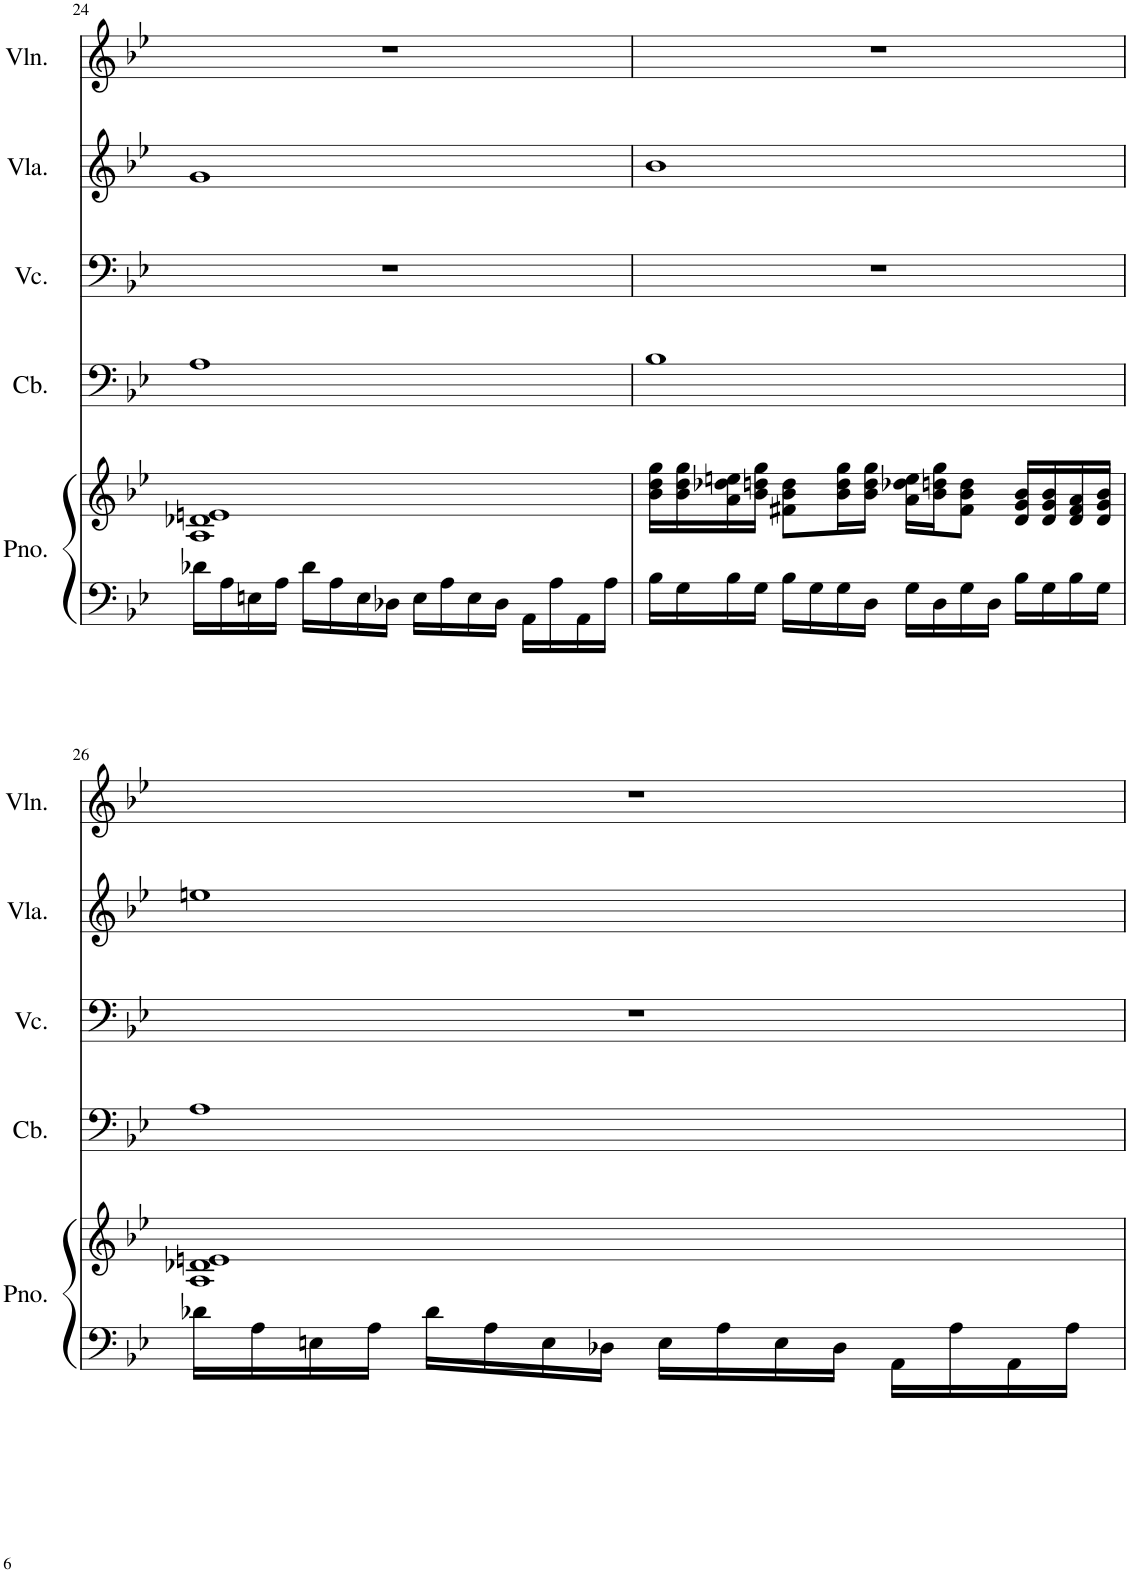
**kern	**kern	**kern	**kern	**kern	**kern
*part5	*part5	*part4	*part3	*part2	*part1
*staff6	*staff5	*staff4	*staff3	*staff2	*staff1
*I"Piano, Piano	*	*I"Contrabass	*I"Violoncello	*I"Viola	*I"Violin
*I'Pno.	*	*I'Cb.	*I'Vc.	*I'Vla.	*I'Vln.
!!LO:PB:g=z
*clefF4	*clefG2	*clefF4	*clefF4	*clefG2	*clefG2
*	*	*Trd7c12	*	*	*
*k[b-e-]	*k[b-e-]	*k[b-e-]	*k[b-e-]	*k[b-e-]	*k[b-e-]
*M4/4	*M4/4	*M4/4	*M4/4	*M4/4	*M4/4
=24	=24	=24	=24	=24	=24
16d-X\LL	1A 1d-X 1en	1A	1r	1g	1r
16A\	.	.	.	.	.
16En\	.	.	.	.	.
16A\JJ	.	.	.	.	.
16d-\LL	.	.	.	.	.
16A\	.	.	.	.	.
16E\	.	.	.	.	.
16D-X\JJ	.	.	.	.	.
16E\LL	.	.	.	.	.
16A\	.	.	.	.	.
16E\	.	.	.	.	.
16D-\JJ	.	.	.	.	.
16AA\LL	.	.	.	.	.
16A\	.	.	.	.	.
16AA\	.	.	.	.	.
16A\JJ	.	.	.	.	.
=25	=25	=25	=25	=25	=25
16B-\LL	16b-\ 16dd\ 16gg\LL	1B-	1r	1b-	1r
16G\	16b-\ 16dd\ 16gg\	.	.	.	.
16B-\	16a\ 16dd-X\ 16een\	.	.	.	.
16G\JJ	16b-\ 16ddn\ 16gg\JJ	.	.	.	.
16B-\LL	8f#X\ 8b-\ 8dd\L	.	.	.	.
16G\	.	.	.	.	.
16G\	16b-\ 16dd\ 16gg\L	.	.	.	.
16D\JJ	16b-\ 16dd\ 16gg\JJ	.	.	.	.
16G\LL	16a\ 16dd-X\ 16ee\LL	.	.	.	.
16D\	16b-\ 16ddn\ 16gg\J	.	.	.	.
16G\	8f#\ 8b-\ 8dd\J	.	.	.	.
16D\JJ	.	.	.	.	.
16B-\LL	16d/ 16g/ 16b-/LL	.	.	.	.
16G\	16d/ 16g/ 16b-/	.	.	.	.
16B-\	16d/ 16f#/ 16a/	.	.	.	.
16G\JJ	16d/ 16g/ 16b-/JJ	.	.	.	.
!!LO:LB:g=z
=26	=26	=26	=26	=26	=26
16d-X\LL	1A 1d-X 1en	1A	1r	1een	1r
16A\	.	.	.	.	.
16En\	.	.	.	.	.
16A\JJ	.	.	.	.	.
16d-\LL	.	.	.	.	.
16A\	.	.	.	.	.
16E\	.	.	.	.	.
16D-X\JJ	.	.	.	.	.
16E\LL	.	.	.	.	.
16A\	.	.	.	.	.
16E\	.	.	.	.	.
16D-\JJ	.	.	.	.	.
16AA\LL	.	.	.	.	.
16A\	.	.	.	.	.
16AA\	.	.	.	.	.
16A\JJ	.	.	.	.	.
=	=	=	=	=	=
*-	*-	*-	*-	*-	*-
